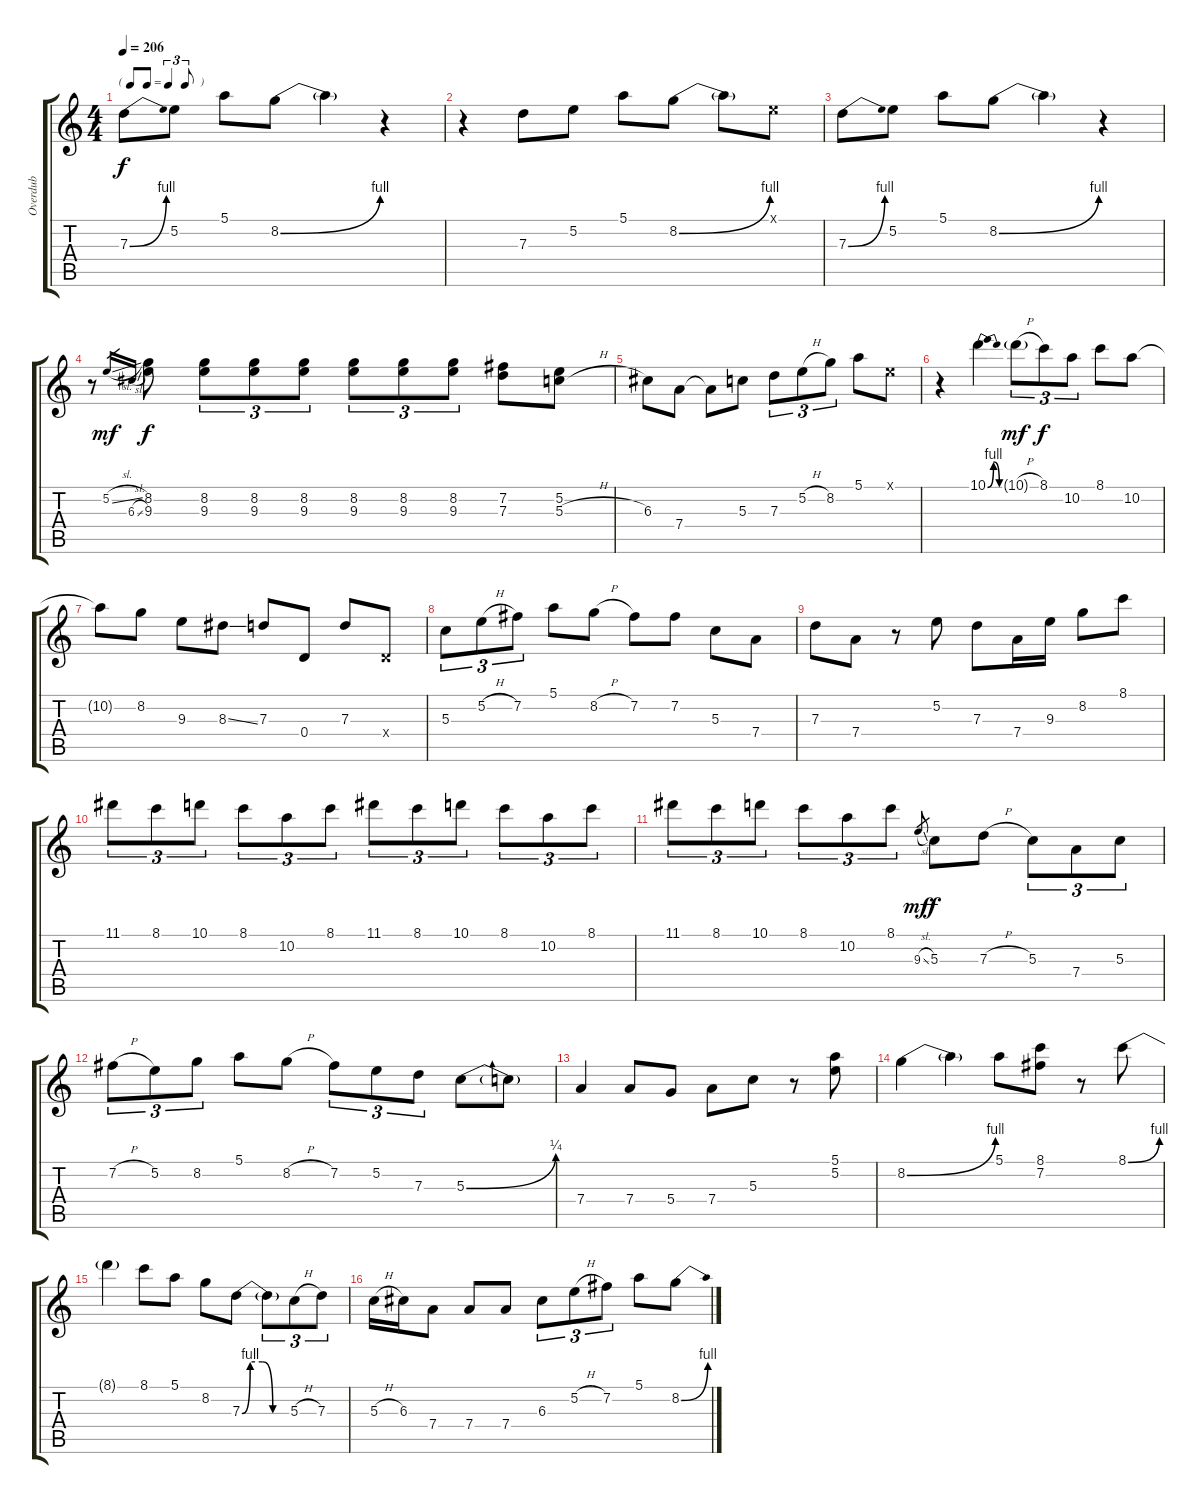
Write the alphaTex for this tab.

\track ("Overdub" "Overdub") {instrument fretlessbass}
\staff {score tabs}
\tuning (E4 B3 G3 D3 A2 E2) {hide}
\ts (4 4)
\tf triplet8th
\tempo 206
\clef g2
\ks c
7.3{be (bend 0 0 60 4)}.8{dy f} 5.2.8 5.1.8 8.2{be (bend 0 0 60 4)}.8 8.2{t}.4 r.4 |
r.4 7.3.8 5.2.8 5.1.8 8.2{be (bend 0 0 60 4)}.8 8.2{t}.8 0.1{x}.8 |
7.3{be (bend 0 0 60 4)}.8 5.2.8 5.1.8 8.2{be (bend 0 0 60 4)}.8 8.2{t}.4 r.4 |
r.8 5.2{sl}.16{gr dy mf} 6.3{sl}.16{gr} (8.2 9.3).8{dy f} (8.2 9.3).8{tu (3 2)} (8.2 9.3).8{tu (3 2)} (8.2 9.3).8{tu (3 2)} (8.2 9.3).8{tu (3 2)} (8.2 9.3).8{tu (3 2)} (8.2 9.3).8{tu (3 2)} (7.2 7.3).8 (5.2 5.3{h}).8 |
6.3.8 7.4.8 7.4{t}.8 5.3.8 7.3.8{tu (3 2)} 5.2{h}.8{tu (3 2)} 8.2.8{tu (3 2)} 5.1.8 0.1{x}.8 |
r.4 10.1{be (bendrelease 0 0 15 4 30 4 60 0)}.4 10.1{h g}.8{tu (3 2) dy mf} 8.1.8{tu (3 2) dy f} 10.2.8{tu (3 2)} 8.1.8 10.2.8 |
10.2{t}.8 8.2.8 9.3.8 8.3{ss}.8 7.3.8 0.4.8 7.3.8 0.4{x}.8 |
5.3.8{tu (3 2)} 5.2{h}.8{tu (3 2)} 7.2.8{tu (3 2)} 5.1.8 8.2{h}.8 7.2.8 7.2.8 5.3.8 7.4.8 |
7.3.8 7.4.8 r.8 5.2.8 7.3.8 7.4.16 9.3.16 8.2.8 8.1.8 |
11.1.8{tu (3 2)} 8.1.8{tu (3 2)} 10.1.8{tu (3 2)} 8.1.8{tu (3 2)} 10.2.8{tu (3 2)} 8.1.8{tu (3 2)} 11.1.8{tu (3 2)} 8.1.8{tu (3 2)} 10.1.8{tu (3 2)} 8.1.8{tu (3 2)} 10.2.8{tu (3 2)} 8.1.8{tu (3 2)} |
11.1.8{tu (3 2)} 8.1.8{tu (3 2)} 10.1.8{tu (3 2)} 8.1.8{tu (3 2)} 10.2.8{tu (3 2)} 8.1.8{tu (3 2)} 9.3{sl}.8{gr dy mf} 5.3.8{dy f} 7.3{h}.8 5.3.8{tu (3 2)} 7.4.8{tu (3 2)} 5.3.8{tu (3 2)} |
7.2{h}.8{tu (3 2)} 5.2.8{tu (3 2)} 8.2.8{tu (3 2)} 5.1.8 8.2{h}.8 7.2.8{tu (3 2)} 5.2.8{tu (3 2)} 7.3.8{tu (3 2)} 5.3{be (bend 0 0 60 1)}.8 5.3{t}.8 |
7.4.4 7.4.8 5.4.8 7.4.8 5.3.8 r.8 (5.1 5.2).8 |
8.2{be (bend 0 0 60 4)}.4 8.2{t}.4 5.1.8 (8.1 7.2).8 r.8 8.1{be (bend 0 0 60 4)}.8 |
8.1{t}.4 8.1.8 5.1.8 8.2.8 7.3{be (custom 0 0 10 4 25 4 38 0 60 0)}.8 7.3{t}.8{tu (3 2)} 5.3{h}.8{tu (3 2)} 7.3.8{tu (3 2)} |
5.3{h}.16 6.3.16 7.4.8 7.4.8 7.4.8 6.3.8{tu (3 2)} 5.2{h}.8{tu (3 2)} 7.2.8{tu (3 2)} 5.1.8 8.2{be (bend 0 0 60 4)}.8
